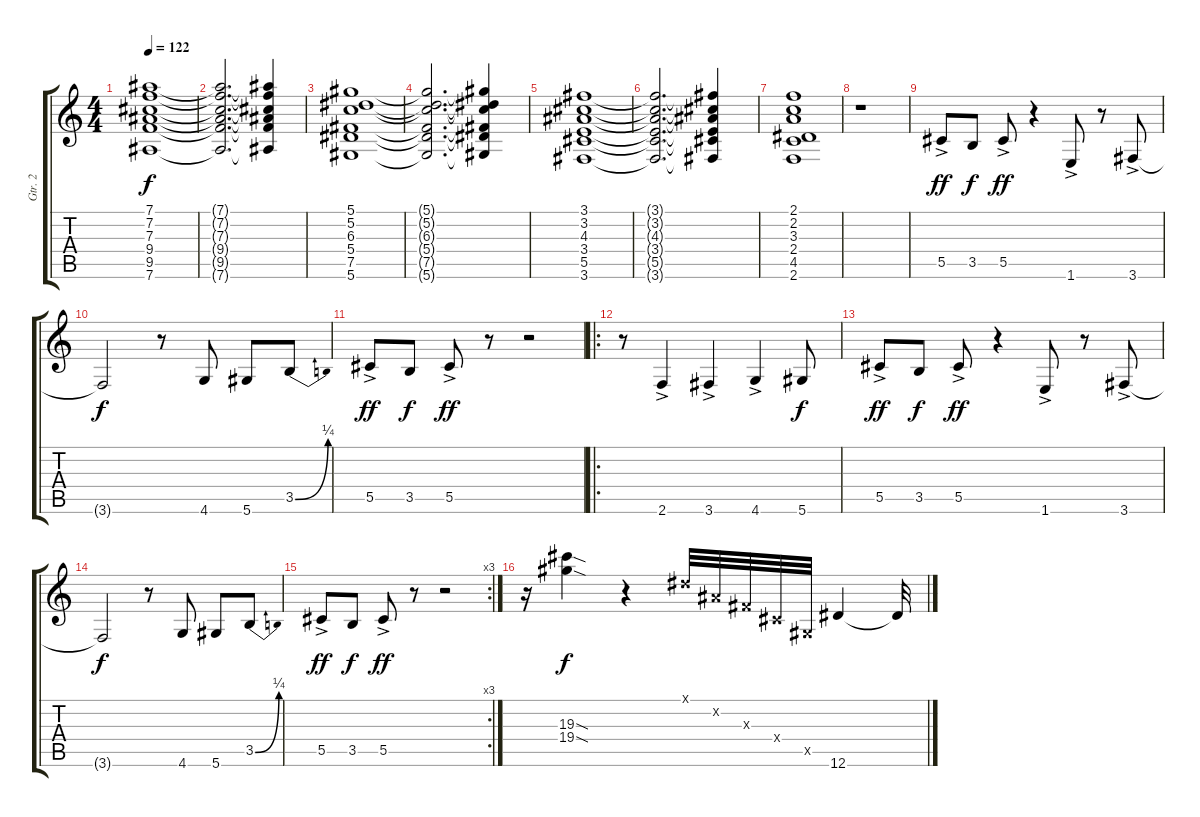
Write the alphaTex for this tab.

\track ("Gtr. 2" "Gtr. 2") {instrument overdrivenguitar}
\staff {score tabs}
\tuning (Eb4 Bb3 Gb3 Db3 Ab2 Eb2) {hide}
\ts (4 4)
\tempo 122
\clef g2
\ks c
(7.1 7.2 7.3 9.4 9.5 7.6).1{dy f instrument overdrivenguitar} |
(7.1{t} 7.2{t} 7.3{t} 9.4{t} 9.5{t} 7.6{t}).2{d} (7.1{t} 7.2{t} 7.3{t} 9.4{t} 9.5{t} 7.6{t}).4 |
(5.1 5.2 6.3 5.4 7.5 5.6).1 |
(5.1{t} 5.2{t} 6.3{t} 5.4{t} 7.5{t} 5.6{t}).2{d} (5.1{t} 5.2{t} 6.3{t} 5.4{t} 7.5{t} 5.6{t}).4 |
(3.1 3.2 4.3 3.4 5.5 3.6).1 |
(3.1{t} 3.2{t} 4.3{t} 3.4{t} 5.5{t} 3.6{t}).2{d} (3.1{t} 3.2{t} 4.3{t} 3.4{t} 5.5{t} 3.6{t}).4 |
(2.1 2.2 3.3 2.4 4.5 2.6).1 |
r.1 |
5.5{ac}.8{dy ff} 3.5.8{dy f} 5.5{ac}.8{dy ff} r.4 1.6{ac}.8 r.8 3.6{ac}.8 |
3.6{t}.2{dy f} r.8 4.6.8 5.6.8 3.5{be (bend 0 0 60 1)}.8 |
5.5{ac}.8{dy ff} 3.5.8{dy f} 5.5{ac}.8{dy ff} r.8 r.2 |
\ro
r.8 2.6{ac}.4 3.6{ac}.4 4.6{ac}.4 5.6.8{dy f} |
5.5{ac}.8{dy ff} 3.5.8{dy f} 5.5{ac}.8{dy ff} r.4 1.6{ac}.8 r.8 3.6{ac}.8 |
3.6{t}.2{dy f} r.8 4.6.8 5.6.8 3.5{be (bend 0 0 60 1)}.8 |
\rc 3
5.5{ac}.8{dy ff} 3.5.8{dy f} 5.5{ac}.8{dy ff} r.8 r.2 |
r.16 (19.3{sod} 19.4{sod}).4{dy f} r.4 0.1{x}.32 0.2{x}.32 0.3{x}.32 0.4{x}.32 0.5{x}.32 12.6.4 12.6{t}.32
